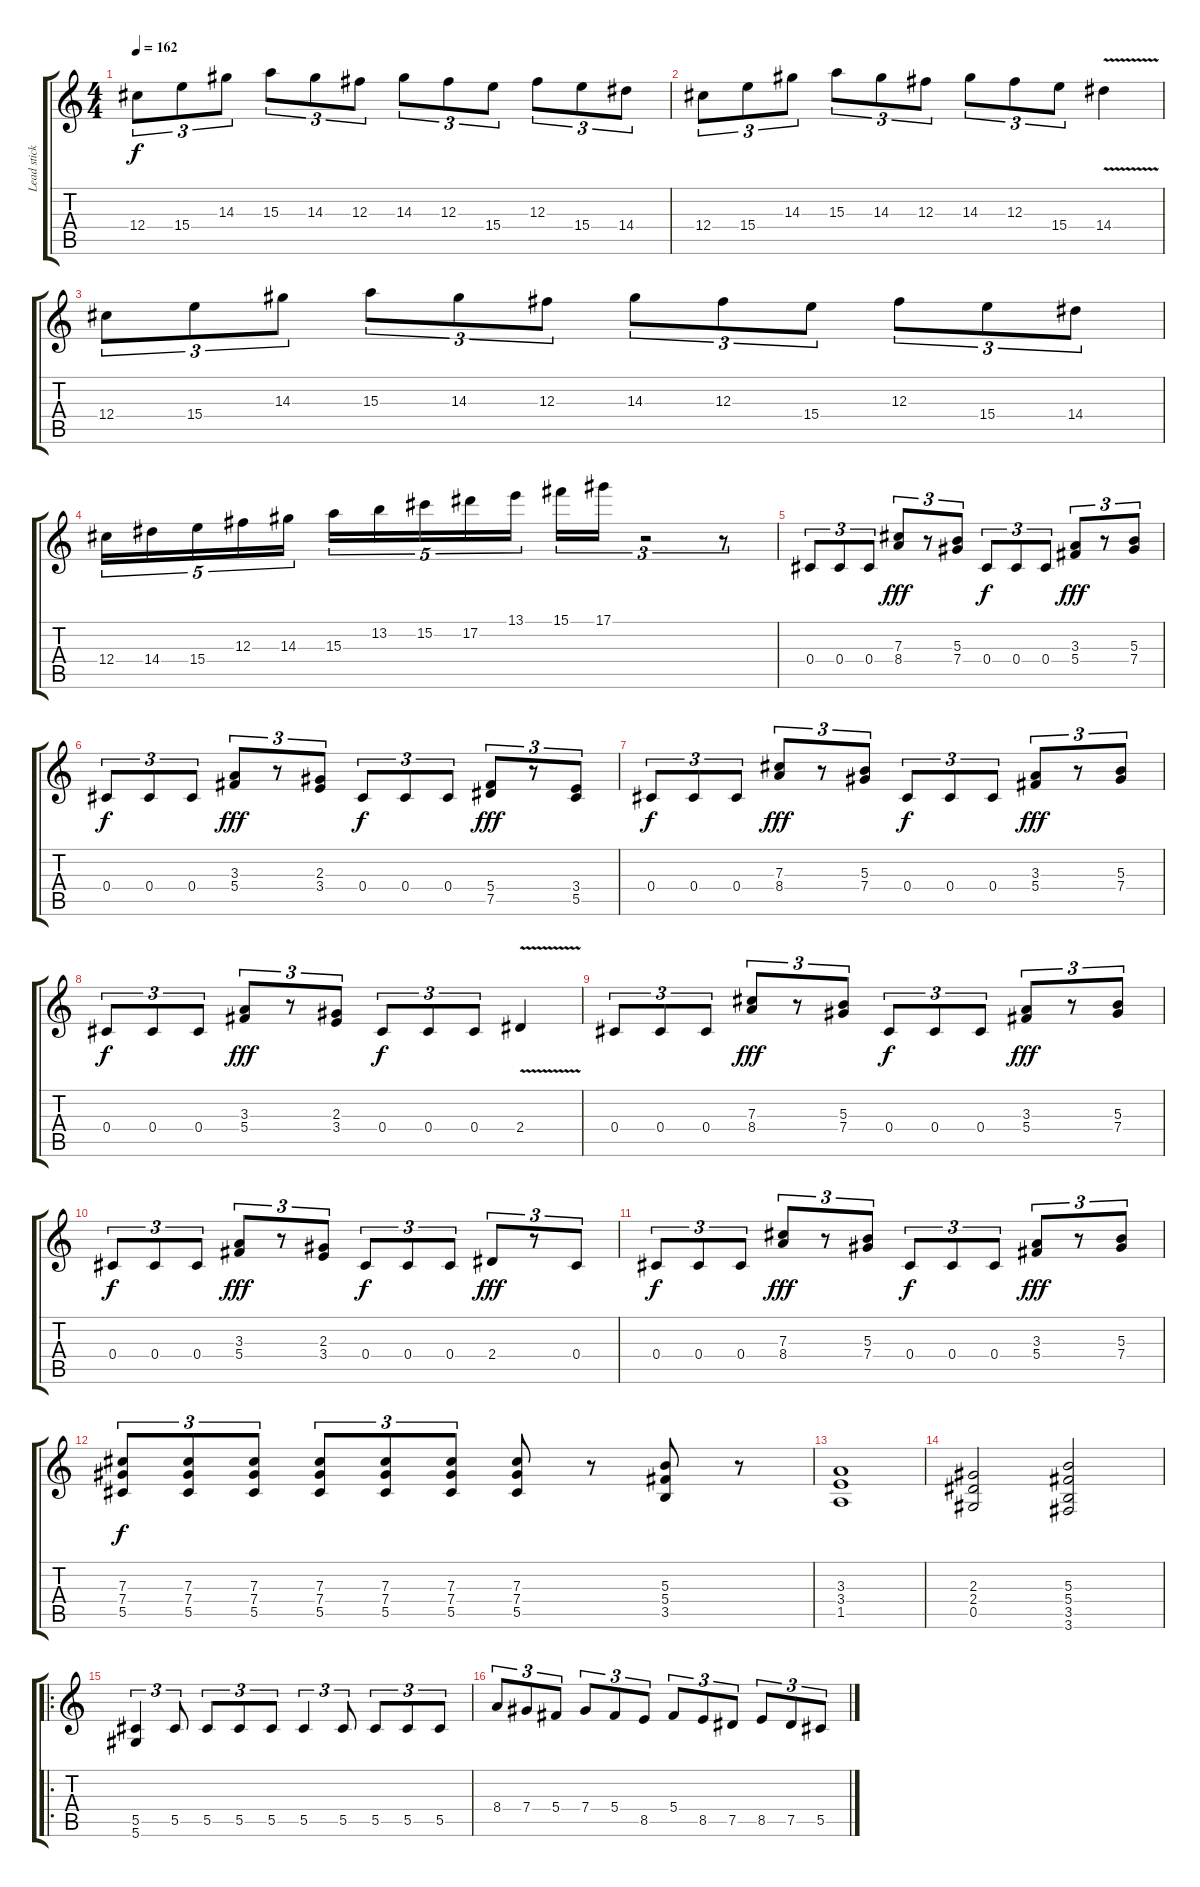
\track ("Lead stick" "Lead stick") {instrument overdrivenguitar}
\staff {score tabs}
\tuning (Eb4 Bb3 Gb3 Db3 Ab2 Eb2) {hide}
\ts (4 4)
\tempo 162
\clef g2
\ks c
12.4.8{tu (3 2) dy f} 15.4.8{tu (3 2)} 14.3.8{tu (3 2)} 15.3.8{tu (3 2)} 14.3.8{tu (3 2)} 12.3.8{tu (3 2)} 14.3.8{tu (3 2)} 12.3.8{tu (3 2)} 15.4.8{tu (3 2)} 12.3.8{tu (3 2)} 15.4.8{tu (3 2)} 14.4.8{tu (3 2)} |
12.4.8{tu (3 2)} 15.4.8{tu (3 2)} 14.3.8{tu (3 2)} 15.3.8{tu (3 2)} 14.3.8{tu (3 2)} 12.3.8{tu (3 2)} 14.3.8{tu (3 2)} 12.3.8{tu (3 2)} 15.4.8{tu (3 2)} 14.4{v}.4 |
12.4.8{tu (3 2)} 15.4.8{tu (3 2)} 14.3.8{tu (3 2)} 15.3.8{tu (3 2)} 14.3.8{tu (3 2)} 12.3.8{tu (3 2)} 14.3.8{tu (3 2)} 12.3.8{tu (3 2)} 15.4.8{tu (3 2)} 12.3.8{tu (3 2)} 15.4.8{tu (3 2)} 14.4.8{tu (3 2)} |
12.4.16{tu (5 4)} 14.4.16{tu (5 4)} 15.4.16{tu (5 4)} 12.3.16{tu (5 4)} 14.3.16{tu (5 4)} 15.3.16{tu (5 4)} 13.2.16{tu (5 4)} 15.2.16{tu (5 4)} 17.2.16{tu (5 4)} 13.1.16{tu (5 4)} 15.1.16{tu (3 2)} 17.1.16{tu (3 2)} r.2{tu (3 2)} r.8{tu (3 2)} |
0.4.8{tu (3 2)} 0.4.8{tu (3 2)} 0.4.8{tu (3 2)} (7.3 8.4).8{tu (3 2) dy fff} r.8{tu (3 2)} (5.3 7.4).8{tu (3 2)} 0.4.8{tu (3 2) dy f} 0.4.8{tu (3 2)} 0.4.8{tu (3 2)} (3.3 5.4).8{tu (3 2) dy fff} r.8{tu (3 2)} (5.3 7.4).8{tu (3 2)} |
0.4.8{tu (3 2) dy f} 0.4.8{tu (3 2)} 0.4.8{tu (3 2)} (3.3 5.4).8{tu (3 2) dy fff} r.8{tu (3 2)} (2.3 3.4).8{tu (3 2)} 0.4.8{tu (3 2) dy f} 0.4.8{tu (3 2)} 0.4.8{tu (3 2)} (5.4 7.5).8{tu (3 2) dy fff} r.8{tu (3 2)} (3.4 5.5).8{tu (3 2)} |
0.4.8{tu (3 2) dy f} 0.4.8{tu (3 2)} 0.4.8{tu (3 2)} (7.3 8.4).8{tu (3 2) dy fff} r.8{tu (3 2)} (5.3 7.4).8{tu (3 2)} 0.4.8{tu (3 2) dy f} 0.4.8{tu (3 2)} 0.4.8{tu (3 2)} (3.3 5.4).8{tu (3 2) dy fff} r.8{tu (3 2)} (5.3 7.4).8{tu (3 2)} |
0.4.8{tu (3 2) dy f} 0.4.8{tu (3 2)} 0.4.8{tu (3 2)} (3.3 5.4).8{tu (3 2) dy fff} r.8{tu (3 2)} (2.3 3.4).8{tu (3 2)} 0.4.8{tu (3 2) dy f} 0.4.8{tu (3 2)} 0.4.8{tu (3 2)} 2.4{v}.4 |
0.4.8{tu (3 2)} 0.4.8{tu (3 2)} 0.4.8{tu (3 2)} (7.3 8.4).8{tu (3 2) dy fff} r.8{tu (3 2)} (5.3 7.4).8{tu (3 2)} 0.4.8{tu (3 2) dy f} 0.4.8{tu (3 2)} 0.4.8{tu (3 2)} (3.3 5.4).8{tu (3 2) dy fff} r.8{tu (3 2)} (5.3 7.4).8{tu (3 2)} |
0.4.8{tu (3 2) dy f} 0.4.8{tu (3 2)} 0.4.8{tu (3 2)} (3.3 5.4).8{tu (3 2) dy fff} r.8{tu (3 2)} (2.3 3.4).8{tu (3 2)} 0.4.8{tu (3 2) dy f} 0.4.8{tu (3 2)} 0.4.8{tu (3 2)} 2.4.8{tu (3 2) dy fff} r.8{tu (3 2)} 0.4.8{tu (3 2)} |
0.4.8{tu (3 2) dy f} 0.4.8{tu (3 2)} 0.4.8{tu (3 2)} (7.3 8.4).8{tu (3 2) dy fff} r.8{tu (3 2)} (5.3 7.4).8{tu (3 2)} 0.4.8{tu (3 2) dy f} 0.4.8{tu (3 2)} 0.4.8{tu (3 2)} (3.3 5.4).8{tu (3 2) dy fff} r.8{tu (3 2)} (5.3 7.4).8{tu (3 2)} |
(7.3 7.4 5.5).8{tu (3 2) dy f} (7.3 7.4 5.5).8{tu (3 2)} (7.3 7.4 5.5).8{tu (3 2)} (7.3 7.4 5.5).8{tu (3 2)} (7.3 7.4 5.5).8{tu (3 2)} (7.3 7.4 5.5).8{tu (3 2)} (7.3 7.4 5.5).8 r.8 (5.3 5.4 3.5).8 r.8 |
(3.3 3.4 1.5).1 |
(2.3 2.4 0.5).2 (5.3 5.4 3.5 3.6).2 |
\ro
(5.5 5.6).4{tu (3 2)} 5.5.8{tu (3 2)} 5.5.8{tu (3 2)} 5.5.8{tu (3 2)} 5.5.8{tu (3 2)} 5.5.4{tu (3 2)} 5.5.8{tu (3 2)} 5.5.8{tu (3 2)} 5.5.8{tu (3 2)} 5.5.8{tu (3 2)} |
8.4.8{tu (3 2)} 7.4.8{tu (3 2)} 5.4.8{tu (3 2)} 7.4.8{tu (3 2)} 5.4.8{tu (3 2)} 8.5.8{tu (3 2)} 5.4.8{tu (3 2)} 8.5.8{tu (3 2)} 7.5.8{tu (3 2)} 8.5.8{tu (3 2)} 7.5.8{tu (3 2)} 5.5.8{tu (3 2)}
